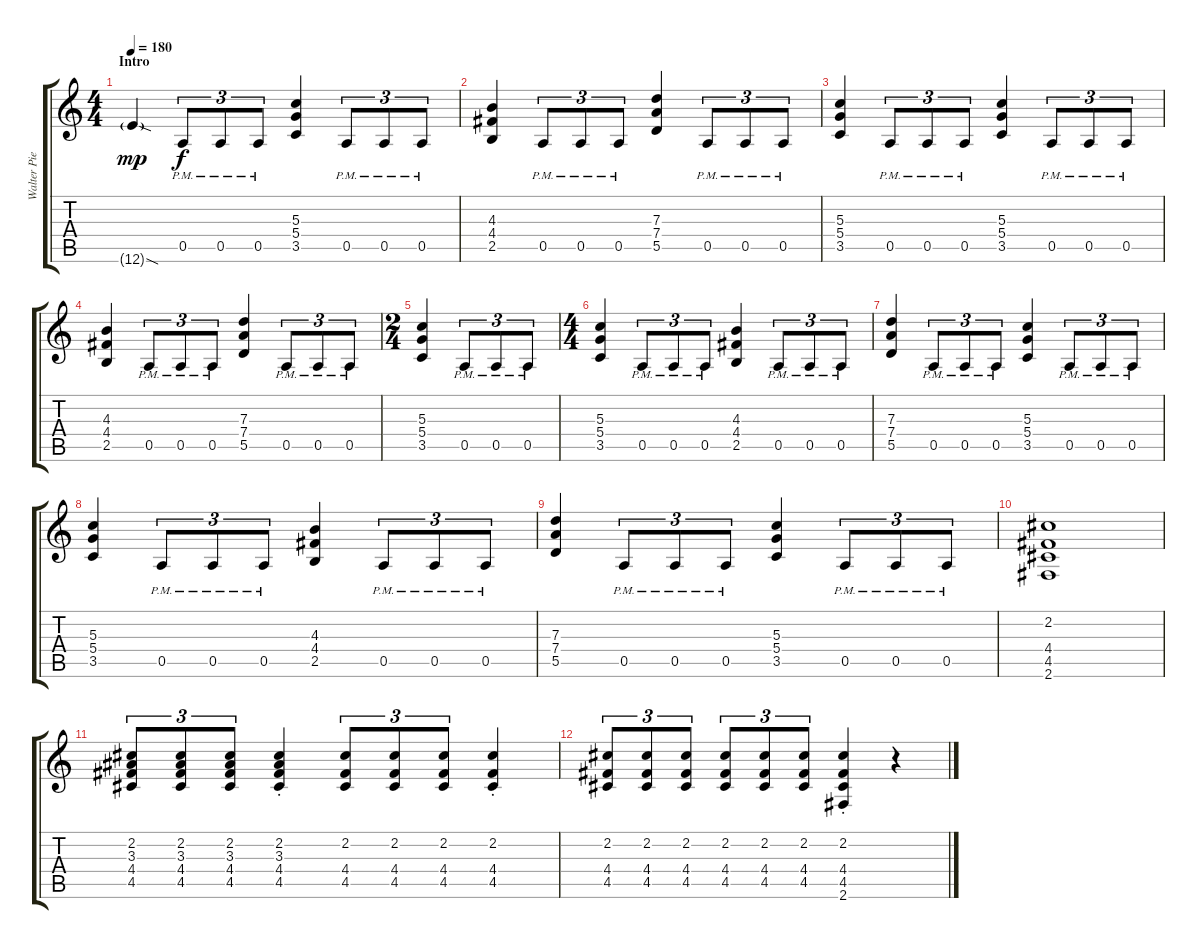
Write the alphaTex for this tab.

\track ("Walter Pietsch" "Walter Pie") {instrument distortionguitar}
\staff {score tabs}
\tuning (E4 B3 G3 D3 A2 E2) {hide}
\ts (4 4)
\section ("" "Intro")
\tempo 180
\clef g2
\ks c
12.6{sod g}.4{dy mp balance 15 instrument distortionguitar} 0.5{pm}.8{tu (3 2) dy f balance 8} 0.5{pm}.8{tu (3 2)} 0.5{pm}.8{tu (3 2)} (5.3 5.4 3.5).4 0.5{pm}.8{tu (3 2)} 0.5{pm}.8{tu (3 2)} 0.5{pm}.8{tu (3 2)} |
(4.3 4.4 2.5).4 0.5{pm}.8{tu (3 2)} 0.5{pm}.8{tu (3 2)} 0.5{pm}.8{tu (3 2)} (7.3 7.4 5.5).4 0.5{pm}.8{tu (3 2)} 0.5{pm}.8{tu (3 2)} 0.5{pm}.8{tu (3 2)} |
(5.3 5.4 3.5).4 0.5{pm}.8{tu (3 2)} 0.5{pm}.8{tu (3 2)} 0.5{pm}.8{tu (3 2)} (5.3 5.4 3.5).4 0.5{pm}.8{tu (3 2)} 0.5{pm}.8{tu (3 2)} 0.5{pm}.8{tu (3 2)} |
(4.3 4.4 2.5).4 0.5{pm}.8{tu (3 2)} 0.5{pm}.8{tu (3 2)} 0.5{pm}.8{tu (3 2)} (7.3 7.4 5.5).4 0.5{pm}.8{tu (3 2)} 0.5{pm}.8{tu (3 2)} 0.5{pm}.8{tu (3 2)} |
\ts (2 4)
(5.3 5.4 3.5).4 0.5{pm}.8{tu (3 2)} 0.5{pm}.8{tu (3 2)} 0.5{pm}.8{tu (3 2)} |
\ts (4 4)
(5.3 5.4 3.5).4 0.5{pm}.8{tu (3 2)} 0.5{pm}.8{tu (3 2)} 0.5{pm}.8{tu (3 2)} (4.3 4.4 2.5).4 0.5{pm}.8{tu (3 2)} 0.5{pm}.8{tu (3 2)} 0.5{pm}.8{tu (3 2)} |
(7.3 7.4 5.5).4 0.5{pm}.8{tu (3 2)} 0.5{pm}.8{tu (3 2)} 0.5{pm}.8{tu (3 2)} (5.3 5.4 3.5).4 0.5{pm}.8{tu (3 2)} 0.5{pm}.8{tu (3 2)} 0.5{pm}.8{tu (3 2)} |
(5.3 5.4 3.5).4 0.5{pm}.8{tu (3 2)} 0.5{pm}.8{tu (3 2)} 0.5{pm}.8{tu (3 2)} (4.3 4.4 2.5).4 0.5{pm}.8{tu (3 2)} 0.5{pm}.8{tu (3 2)} 0.5{pm}.8{tu (3 2)} |
(7.3 7.4 5.5).4 0.5{pm}.8{tu (3 2)} 0.5{pm}.8{tu (3 2)} 0.5{pm}.8{tu (3 2)} (5.3 5.4 3.5).4 0.5{pm}.8{tu (3 2)} 0.5{pm}.8{tu (3 2)} 0.5{pm}.8{tu (3 2)} |
(2.2 4.4 4.5 2.6).1 |
(2.2 3.3 4.4 4.5).8{tu (3 2)} (2.2 3.3 4.4 4.5).8{tu (3 2)} (2.2 3.3 4.4 4.5).8{tu (3 2)} (2.2{st} 3.3{st} 4.4{st} 4.5{st}).4 (2.2 4.4 4.5).8{tu (3 2)} (2.2 4.4 4.5).8{tu (3 2)} (2.2 4.4 4.5).8{tu (3 2)} (2.2{st} 4.4{st} 4.5{st}).4 |
(2.2 4.4 4.5).8{tu (3 2)} (2.2 4.4 4.5).8{tu (3 2)} (2.2 4.4 4.5).8{tu (3 2)} (2.2 4.4 4.5).8{tu (3 2)} (2.2 4.4 4.5).8{tu (3 2)} (2.2 4.4 4.5).8{tu (3 2)} (2.2{st} 4.4{st} 4.5{st} 2.6{st}).4 r.4
